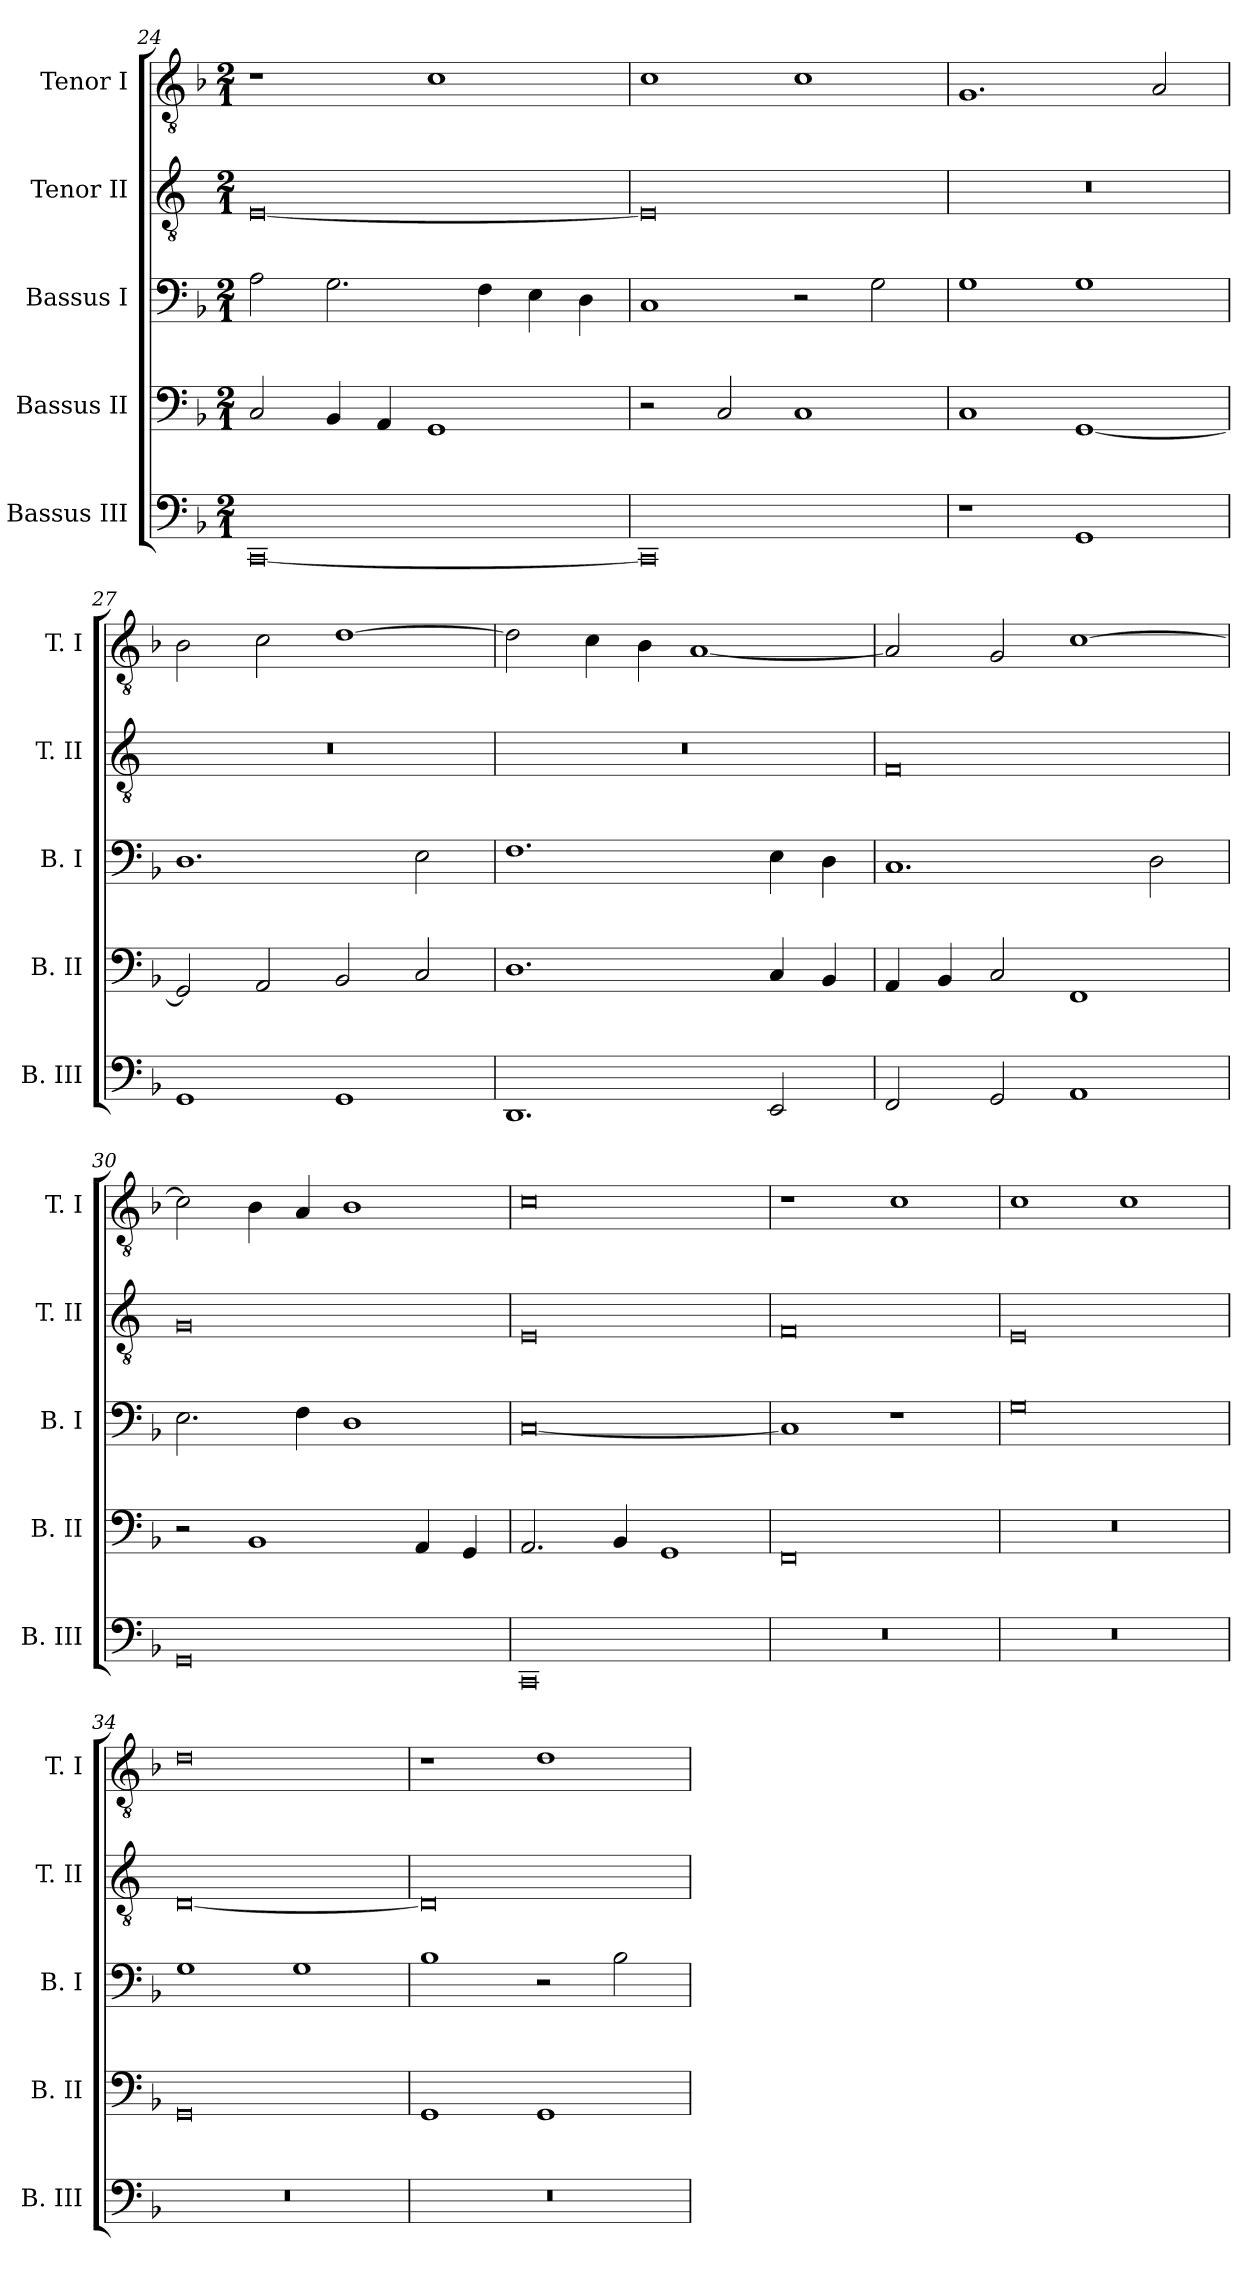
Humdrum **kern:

**kern	**kern	**kern	**kern	**kern
*part5	*part4	*part3	*part2	*part1
*staff5	*staff4	*staff3	*staff2	*staff1
*I"Bassus III	*I"Bassus II	*I"Bassus I	*I"Tenor II	*I"Tenor I
*I'B. III	*I'B. II	*I'B. I	*I'T. II	*I'T. I
*clefF4	*clefF4	*clefF4	*clefGv2	*clefGv2
*k[b-]	*k[b-]	*k[b-]	*k[]	*k[b-]
*F:	*F:	*F:	*C:	*F:
*M2/1	*M2/1	*M2/1	*M2/1	*M2/1
=24	=24	=24	=24	=24
[0CC	2C	2A	[0E	1r
.	4BB-	2.G	.	.
.	4AA	.	.	.
.	1GG	.	.	1c
.	.	4F	.	.
.	.	4E	.	.
.	.	4D	.	.
=25	=25	=25	=25	=25
0CC]	2r	1C	0E]	1c
.	2C	.	.	.
.	1C	2r	.	1c
.	.	2G	.	.
=26	=26	=26	=26	=26
1r	1C	1G	0r	1.G
1GG	[1GG	1G	.	.
.	.	.	.	2A
=27	=27	=27	=27	=27
1GG	2GG]	1.D	0r	2B-
.	2AA	.	.	2c
1GG	2BB-	.	.	[1d
.	2C	2E	.	.
=28	=28	=28	=28	=28
1.DD	1.D	1.F	0r	2d]
.	.	.	.	4c
.	.	.	.	4B-
.	.	.	.	[1A
2EE	4C	4E	.	.
.	4BB-	4D	.	.
=29	=29	=29	=29	=29
2FF	4AA	1.C	0F	2A]
.	4BB-	.	.	.
2GG	2C	.	.	2G
1AA	1FF	.	.	[1c
.	.	2D	.	.
=30	=30	=30	=30	=30
0GG	2r	2.E	0G	2c]
.	1BB-	.	.	4B-
.	.	4F	.	4A
.	.	1D	.	1B-
.	4AA	.	.	.
.	4GG	.	.	.
=31	=31	=31	=31	=31
0CC	2.AA	[0C	0E	0c
.	4BB-	.	.	.
.	1GG	.	.	.
=32	=32	=32	=32	=32
0r	0FF	1C]	0F	1r
.	.	1r	.	1c
=33	=33	=33	=33	=33
0r	0r	0G	0E	1c
.	.	.	.	1c
=34	=34	=34	=34	=34
0r	0GG	1G	[0D	0d
.	.	1G	.	.
=35	=35	=35	=35	=35
0r	1GG	1B-	0D]	1r
.	1GG	2r	.	1d
.	.	2B-	.	.
=	=	=	=	=
*-	*-	*-	*-	*-
